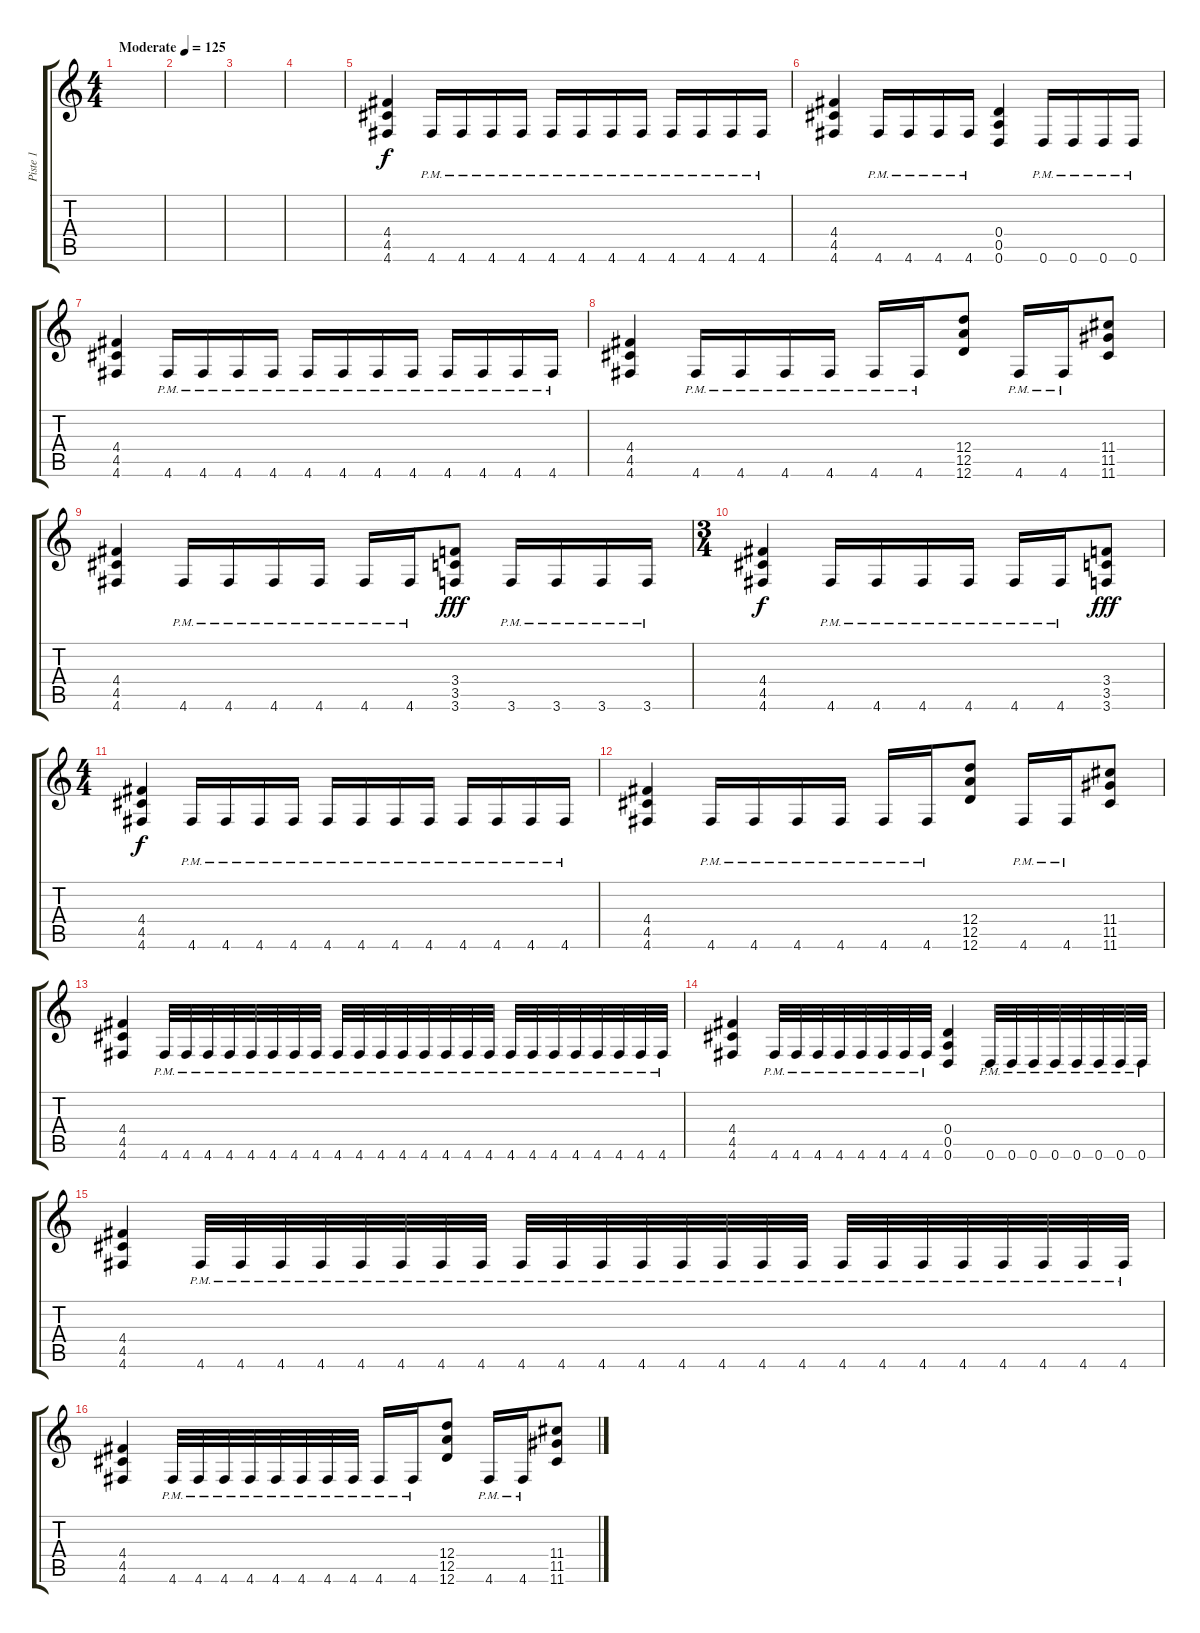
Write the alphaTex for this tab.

\track ("Piste 1" "Piste 1") {instrument distortionguitar}
\staff {score tabs}
\tuning (E4 B3 G3 D3 A2 D2) {hide}
\ts (4 4)
\tempo (125 "Moderate")
\clef g2
\ks c
|
|
|
|
(4.4 4.5 4.6).4 4.6{pm}.16 4.6{pm}.16 4.6{pm}.16 4.6{pm}.16 4.6{pm}.16 4.6{pm}.16 4.6{pm}.16 4.6{pm}.16 4.6{pm}.16 4.6{pm}.16 4.6{pm}.16 4.6{pm}.16 |
(4.4 4.5 4.6).4 4.6{pm}.16 4.6{pm}.16 4.6{pm}.16 4.6{pm}.16 (0.4 0.5 0.6).4 0.6{pm}.16 0.6{pm}.16 0.6{pm}.16 0.6{pm}.16 |
(4.4 4.5 4.6).4 4.6{pm}.16 4.6{pm}.16 4.6{pm}.16 4.6{pm}.16 4.6{pm}.16 4.6{pm}.16 4.6{pm}.16 4.6{pm}.16 4.6{pm}.16 4.6{pm}.16 4.6{pm}.16 4.6{pm}.16 |
(4.4 4.5 4.6).4 4.6{pm}.16 4.6{pm}.16 4.6{pm}.16 4.6{pm}.16 4.6{pm}.16 4.6{pm}.16 (12.4 12.5 12.6).8 4.6{pm}.16 4.6{pm}.16 (11.4 11.5 11.6).8 |
(4.4 4.5 4.6).4 4.6{pm}.16 4.6{pm}.16 4.6{pm}.16 4.6{pm}.16 4.6{pm}.16 4.6{pm}.16 (3.4 3.5 3.6).8{dy fff} 3.6{pm}.16 3.6{pm}.16 3.6{pm}.16 3.6{pm}.16 |
\ts (3 4)
(4.4 4.5 4.6).4{dy f} 4.6{pm}.16 4.6{pm}.16 4.6{pm}.16 4.6{pm}.16 4.6{pm}.16 4.6{pm}.16 (3.4 3.5 3.6).8{dy fff} |
\ts (4 4)
(4.4 4.5 4.6).4{dy f} 4.6{pm}.16 4.6{pm}.16 4.6{pm}.16 4.6{pm}.16 4.6{pm}.16 4.6{pm}.16 4.6{pm}.16 4.6{pm}.16 4.6{pm}.16 4.6{pm}.16 4.6{pm}.16 4.6{pm}.16 |
(4.4 4.5 4.6).4 4.6{pm}.16 4.6{pm}.16 4.6{pm}.16 4.6{pm}.16 4.6{pm}.16 4.6{pm}.16 (12.4 12.5 12.6).8 4.6{pm}.16 4.6{pm}.16 (11.4 11.5 11.6).8 |
(4.4 4.5 4.6).4 4.6{pm}.32 4.6{pm}.32 4.6{pm}.32 4.6{pm}.32 4.6{pm}.32 4.6{pm}.32 4.6{pm}.32 4.6{pm}.32 4.6{pm}.32 4.6{pm}.32 4.6{pm}.32 4.6{pm}.32 4.6{pm}.32 4.6{pm}.32 4.6{pm}.32 4.6{pm}.32 4.6{pm}.32 4.6{pm}.32 4.6{pm}.32 4.6{pm}.32 4.6{pm}.32 4.6{pm}.32 4.6{pm}.32 4.6{pm}.32 |
(4.4 4.5 4.6).4 4.6{pm}.32 4.6{pm}.32 4.6{pm}.32 4.6{pm}.32 4.6{pm}.32 4.6{pm}.32 4.6{pm}.32 4.6{pm}.32 (0.4 0.5 0.6).4 0.6{pm}.32 0.6{pm}.32 0.6{pm}.32 0.6{pm}.32 0.6{pm}.32 0.6{pm}.32 0.6{pm}.32 0.6{pm}.32 |
(4.4 4.5 4.6).4 4.6{pm}.32 4.6{pm}.32 4.6{pm}.32 4.6{pm}.32 4.6{pm}.32 4.6{pm}.32 4.6{pm}.32 4.6{pm}.32 4.6{pm}.32 4.6{pm}.32 4.6{pm}.32 4.6{pm}.32 4.6{pm}.32 4.6{pm}.32 4.6{pm}.32 4.6{pm}.32 4.6{pm}.32 4.6{pm}.32 4.6{pm}.32 4.6{pm}.32 4.6{pm}.32 4.6{pm}.32 4.6{pm}.32 4.6{pm}.32 |
(4.4 4.5 4.6).4 4.6{pm}.32 4.6{pm}.32 4.6{pm}.32 4.6{pm}.32 4.6{pm}.32 4.6{pm}.32 4.6{pm}.32 4.6{pm}.32 4.6{pm}.16 4.6{pm}.16 (12.4 12.5 12.6).8 4.6{pm}.16 4.6{pm}.16 (11.4 11.5 11.6).8
